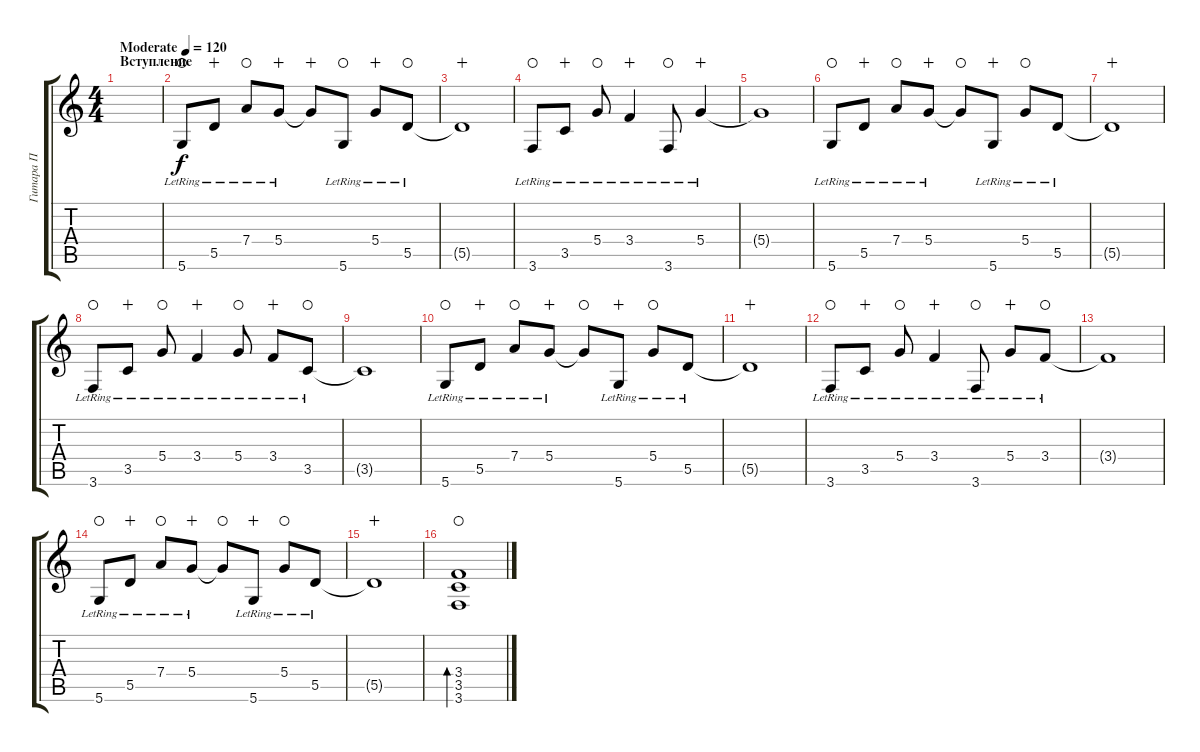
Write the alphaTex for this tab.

\track ("Гитара П" "Гитара П") {instrument electricguitarclean}
\staff {score tabs}
\tuning (E4 B3 G3 D3 A2 D2) {hide}
\ts (4 4)
\section ("" "Вступление")
\tempo (120 "Moderate")
\clef g2
\ks c
|
5.6{lr}.8{waho} 5.5{lr}.8{wahc} 7.4{lr}.8{waho} 5.4{lr}.8{wahc} 5.4{t}.8{wahc} 5.6{lr}.8{waho} 5.4{lr}.8{wahc} 5.5{lr}.8{waho} |
5.5{t}.1{wahc} |
3.6{lr}.8{waho} 3.5{lr}.8{wahc} 5.4{lr}.8{waho} 3.4{lr}.4{wahc} 3.6{lr}.8{waho} 5.4{lr}.4{wahc} |
5.4{t}.1 |
5.6{lr}.8{waho} 5.5{lr}.8{wahc} 7.4{lr}.8{waho} 5.4{lr}.8{wahc} 5.4{t}.8{waho} 5.6{lr}.8{wahc} 5.4{lr}.8{waho} 5.5{lr}.8 |
5.5{t}.1{wahc} |
3.6{lr}.8{waho} 3.5{lr}.8{wahc} 5.4{lr}.8{waho} 3.4{lr}.4{wahc} 5.4{lr}.8{waho} 3.4{lr}.8{wahc} 3.5{lr}.8{waho} |
3.5{t}.1 |
5.6{lr}.8{waho} 5.5{lr}.8{wahc} 7.4{lr}.8{waho} 5.4{lr}.8{wahc} 5.4{t}.8{waho} 5.6{lr}.8{wahc} 5.4{lr}.8{waho} 5.5{lr}.8 |
5.5{t}.1{wahc} |
3.6{lr}.8{waho} 3.5{lr}.8{wahc} 5.4{lr}.8{waho} 3.4{lr}.4{wahc} 3.6{lr}.8{waho} 5.4{lr}.8{wahc} 3.4{lr}.8{waho} |
3.4{t}.1 |
5.6{lr}.8{waho} 5.5{lr}.8{wahc} 7.4{lr}.8{waho} 5.4{lr}.8{wahc} 5.4{t}.8{waho} 5.6{lr}.8{wahc} 5.4{lr}.8{waho} 5.5{lr}.8 |
5.5{t}.1{wahc} |
(3.4 3.5 3.6).1{bd 480 waho}
